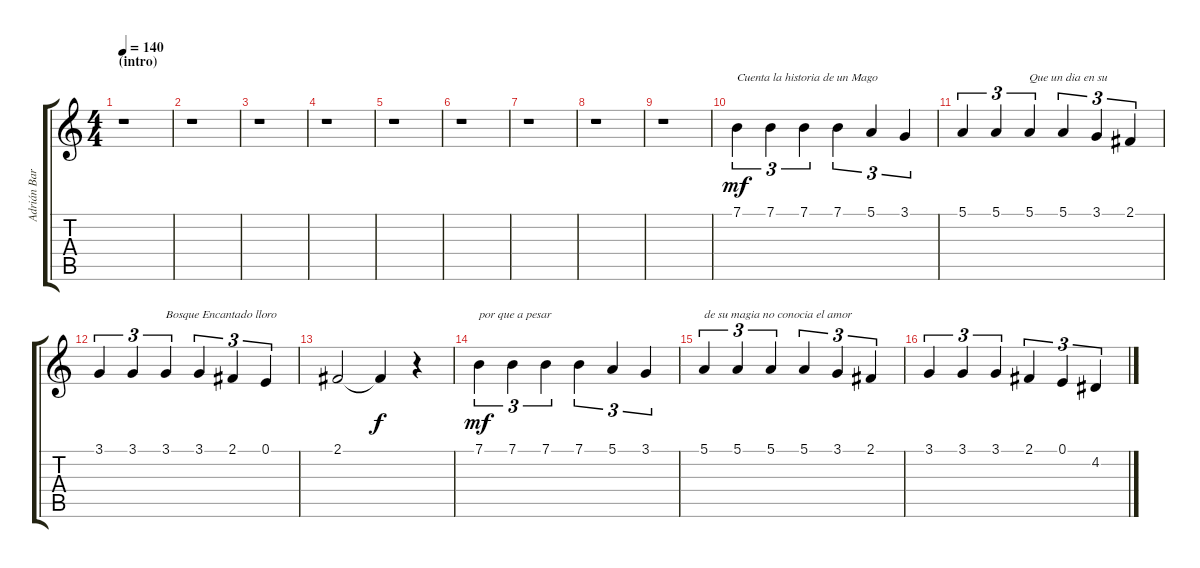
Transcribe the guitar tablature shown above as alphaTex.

\track ("Adrián Barilari" "Adrián Bar") {instrument synthvoice}
\staff {score tabs}
\tuning (E4 B3 G3 D3 A2 E2) {hide}
\ts (4 4)
\section ("" "(intro)")
\tempo 140
\clef g2
\ks c
r.1{dy mf instrument synthvoice} |
r.1 |
r.1 |
r.1 |
r.1 |
r.1 |
r.1 |
r.1 |
r.1 |
7.1.4{tu (3 2) txt "Cuenta la historia de un Mago"} 7.1.4{tu (3 2)} 7.1.4{tu (3 2)} 7.1.4{tu (3 2)} 5.1.4{tu (3 2)} 3.1.4{tu (3 2)} |
5.1.4{tu (3 2)} 5.1.4{tu (3 2)} 5.1.4{tu (3 2) txt "Que un dia en su "} 5.1.4{tu (3 2)} 3.1.4{tu (3 2)} 2.1.4{tu (3 2)} |
3.1.4{tu (3 2)} 3.1.4{tu (3 2)} 3.1.4{tu (3 2) txt "Bosque Encantado lloro"} 3.1.4{tu (3 2)} 2.1.4{tu (3 2)} 0.1.4{tu (3 2)} |
2.1.2 2.1{t}.4{dy f} r.4 |
7.1.4{tu (3 2) txt "por que a pesar" dy mf} 7.1.4{tu (3 2)} 7.1.4{tu (3 2)} 7.1.4{tu (3 2)} 5.1.4{tu (3 2)} 3.1.4{tu (3 2)} |
5.1.4{tu (3 2) txt "de su magia no conocia el amor"} 5.1.4{tu (3 2)} 5.1.4{tu (3 2)} 5.1.4{tu (3 2)} 3.1.4{tu (3 2)} 2.1.4{tu (3 2)} |
3.1.4{tu (3 2)} 3.1.4{tu (3 2)} 3.1.4{tu (3 2)} 2.1.4{tu (3 2)} 0.1.4{tu (3 2)} 4.2.4{tu (3 2)}
